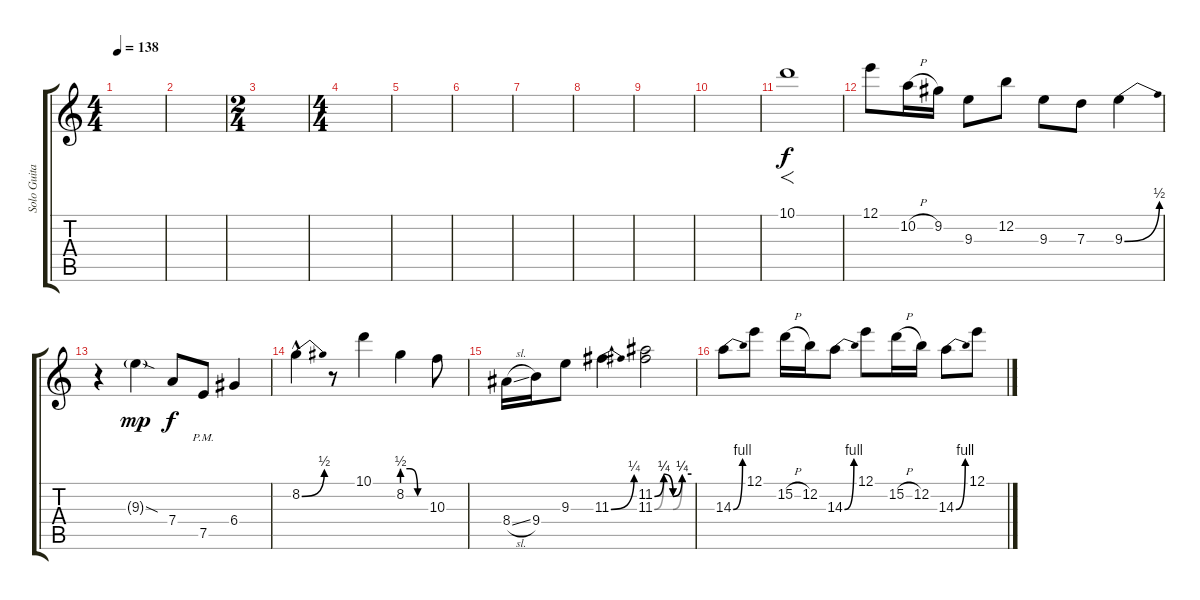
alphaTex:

\track ("Solo Guitar" "Solo Guita") {instrument distortionguitar}
\staff {score tabs}
\tuning (E4 B3 G3 D3 A2 E2) {hide}
\ts (4 4)
\tempo 138
\clef g2
\ks c
|
|
\ts (2 4)
|
\ts (4 4)
|
|
|
|
|
|
|
10.1.1{f} |
12.1.8 10.2{h}.16 9.2.16 9.3.8 12.2.8 9.3.8 7.3.8 9.3{be (bend 0 0 60 2)}.4 |
r.4 9.3{sod g}.4{dy mp} 7.4.8{dy f} 7.5{pm}.8 6.4.4 |
8.2{be (bend 0 0 60 2) hac}.4 r.8 10.1.4 8.2{be (custom 0 2 20 2 40 0 60 0)}.4 10.3.8 |
8.4{sl}.16 9.4.16 9.3.8 11.3{be (bend 0 0 60 1)}.4 (11.2{be (custom 0 0 15 1 30 0 45 1 60 1)} 11.3{be (custom 0 0 15 1 30 0 45 1 60 1)}).2 |
14.3{be (bend 0 0 60 4)}.8 12.1.8 15.2{h}.16 12.2.16 14.3{be (bend 0 0 60 4)}.8 12.1.8 15.2{h}.16 12.2.16 14.3{be (bend 0 0 60 4)}.8 12.1.8
